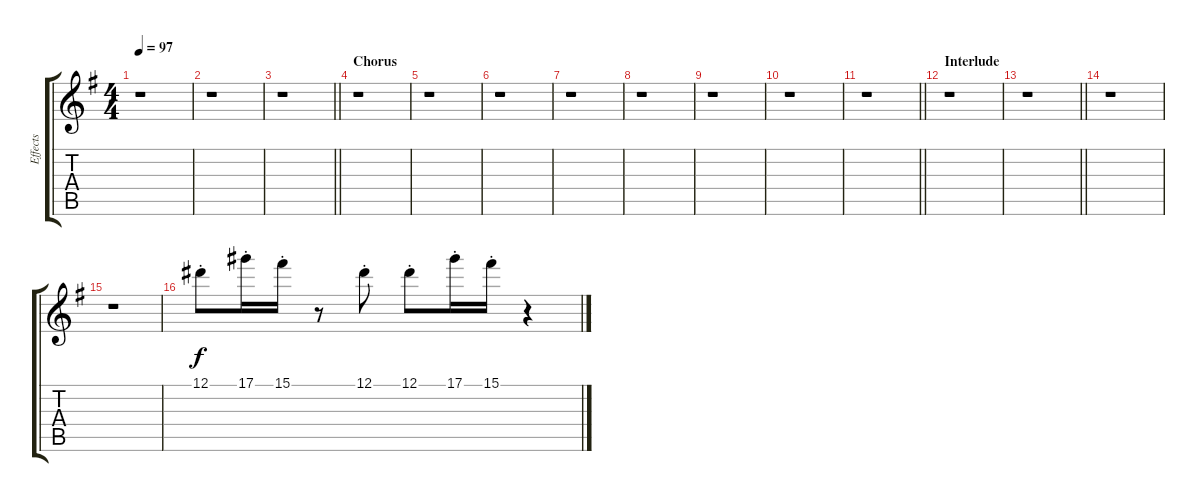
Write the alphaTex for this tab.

\track ("Effects" "Effects") {instrument shamisen}
\staff {score tabs}
\tuning (Eb5 Bb4 Gb4 Db4 Ab3 Eb3) {hide}
\ts (4 4)
\tempo 97
\clef g2
\ks g
r.1{dy f} |
r.1 |
\barLineRight lightlight
r.1 |
\section ("" "Chorus")
r.1 |
r.1 |
r.1 |
r.1 |
r.1 |
r.1 |
r.1 |
\barLineRight lightlight
r.1 |
\section ("" "Interlude")
r.1 |
\barLineRight lightlight
r.1 |
r.1 |
r.1 |
12.1{st}.8 17.1{st}.16 15.1{st}.16 r.8 12.1{st}.8 12.1{st}.8 17.1{st}.16 15.1{st}.16 r.4
